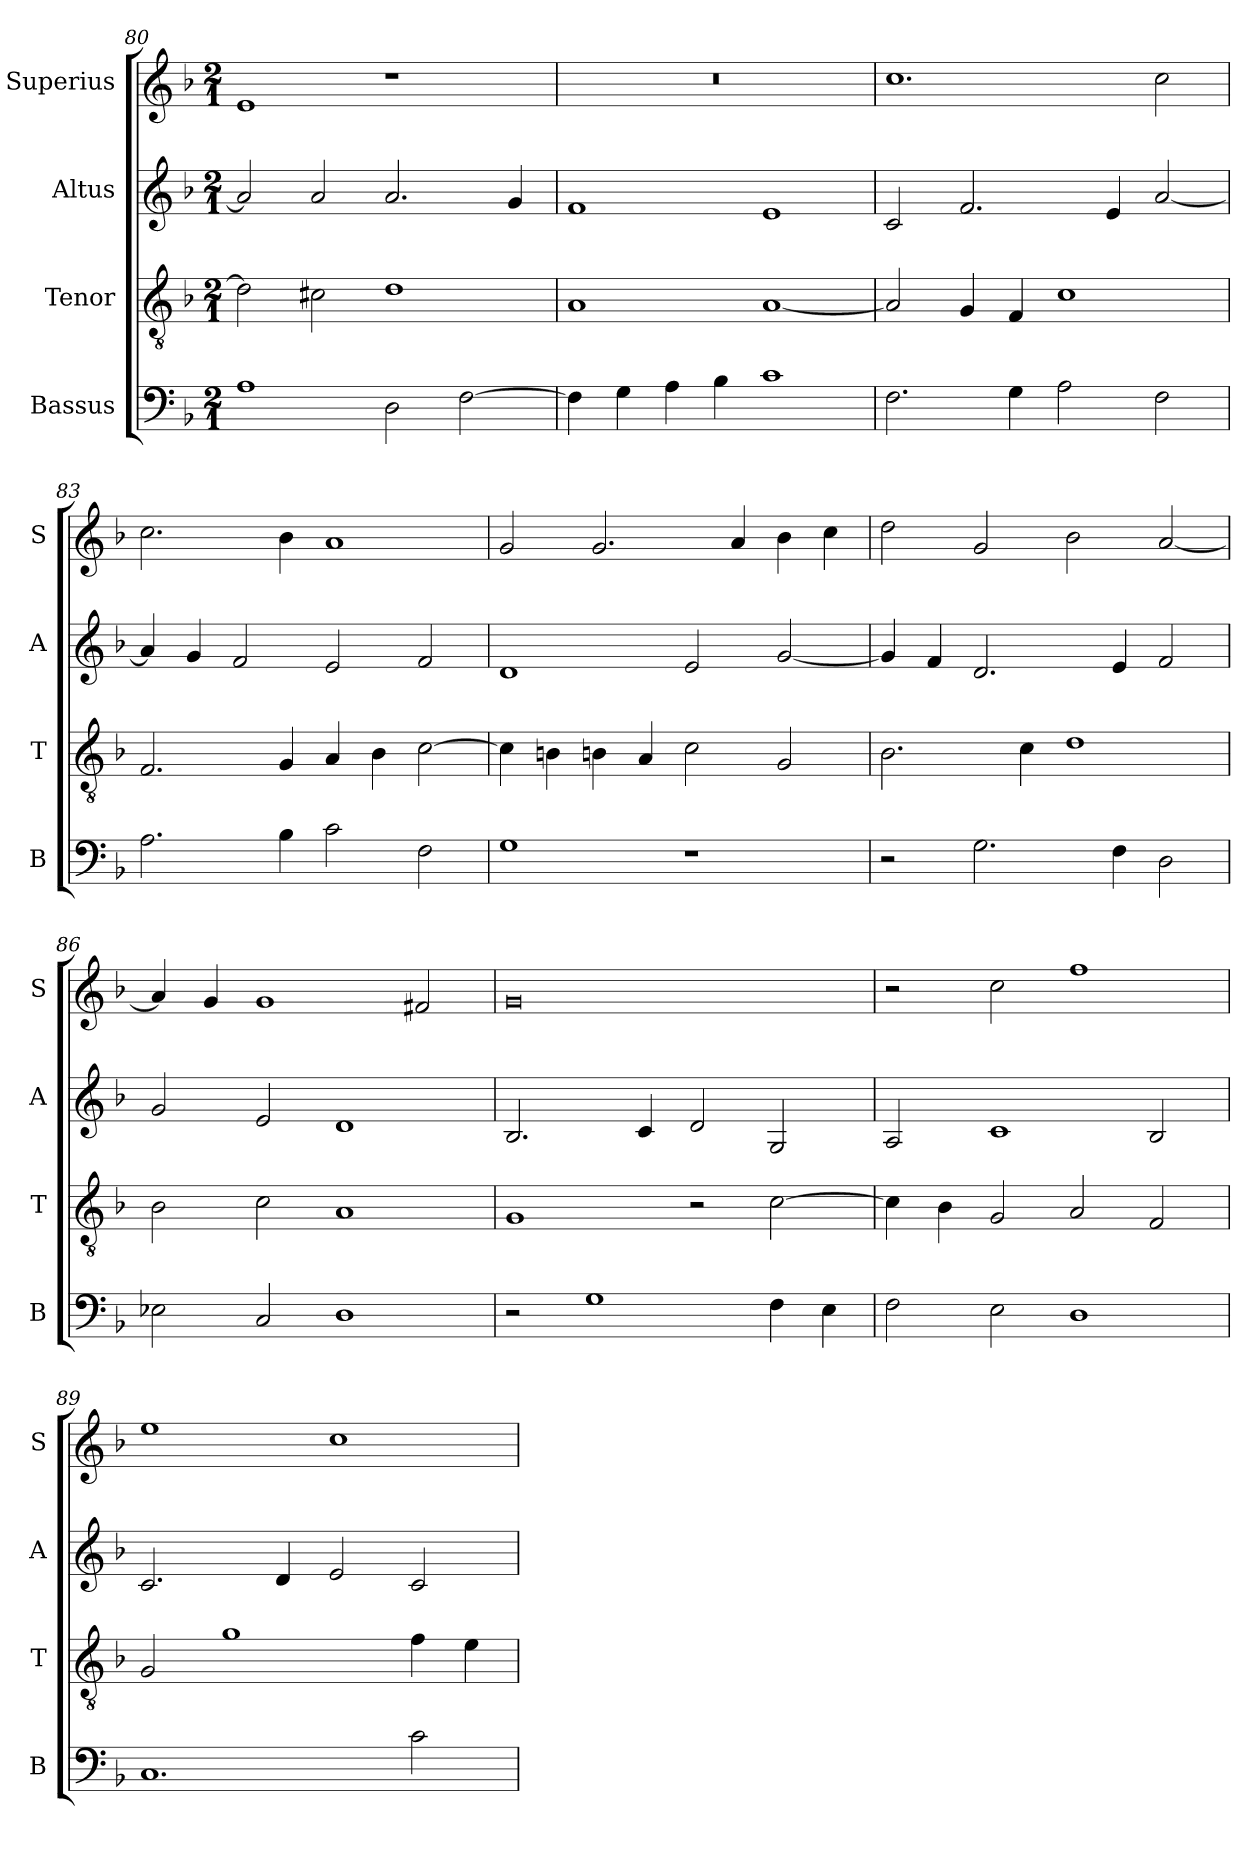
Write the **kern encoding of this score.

**kern	**kern	**kern	**kern
*part4	*part3	*part2	*part1
*staff4	*staff3	*staff2	*staff1
*I"Bassus	*I"Tenor	*I"Altus	*I"Superius
*I'B	*I'T	*I'A	*I'S
*clefF4	*clefGv2	*clefG2	*clefG2
*k[b-]	*k[b-]	*k[b-]	*k[b-]
*F:	*F:	*F:	*F:
*M2/1	*M2/1	*M2/1	*M2/1
=80	=80	=80	=80
1A	2d]	2a]	1e
.	2c#X	2a	.
2D	1d	2.a	1r
[2F	.	.	.
.	.	4g	.
=81	=81	=81	=81
4F]	1A	1f	0r
4G	.	.	.
4A	.	.	.
4B-	.	.	.
1c	[1A	1e	.
=82	=82	=82	=82
2.F	2A]	2c	1.cc
.	4G	2.f	.
4G	4F	.	.
2A	1c	.	.
.	.	4e	.
2F	.	[2a	2cc
=83	=83	=83	=83
2.A	2.F	4a]	2.cc
.	.	4g	.
.	.	2f	.
4B-	4G	.	4b-
2c	4A	2e	1a
.	4B-	.	.
2F	[2c	2f	.
=84	=84	=84	=84
1G	4c]	1d	2g
.	4Bn	.	.
.	4Bn	.	2.g
.	4A	.	.
1r	2c	2e	.
.	.	.	4a
.	2G	[2g	4b-
.	.	.	4cc
=85	=85	=85	=85
2r	2.B-	4g]	2dd
.	.	4f	.
2.G	.	2.d	2g
.	4c	.	.
.	1d	.	2b-
4F	.	4e	.
2D	.	2f	[2a
=86	=86	=86	=86
2E-X	2B-	2g	4a]
.	.	.	4g
2C	2c	2e	1g
1D	1A	1d	.
.	.	.	2f#X
=87	=87	=87	=87
2r	1G	2.B-	0g
1G	.	.	.
.	.	4c	.
.	2r	2d	.
4F	[2c	2G	.
4E	.	.	.
=88	=88	=88	=88
2F	4c]	2A	2r
.	4B-	.	.
2E	2G	1c	2cc
1D	2A	.	1ff
.	2F	2B-	.
=89	=89	=89	=89
1.C	2G	2.c	1ee
.	1g	.	.
.	.	4d	.
.	.	2e	1cc
2c	4f	2c	.
.	4e	.	.
=	=	=	=
*-	*-	*-	*-
